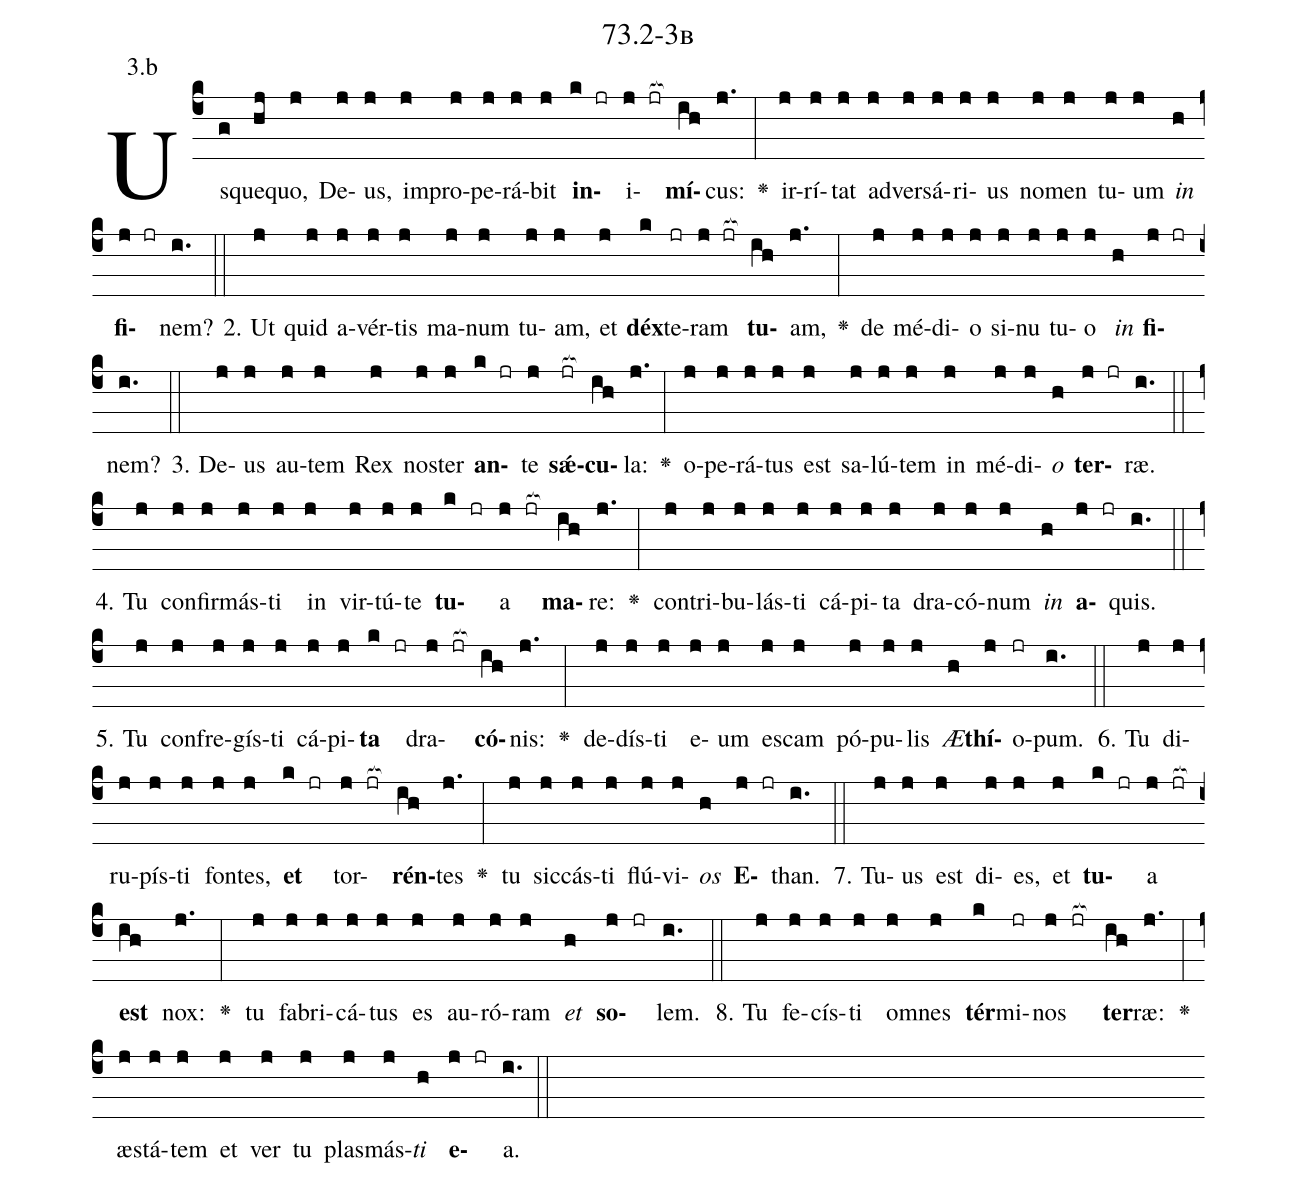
name: 73.2-3b;
annotation: 3.b;
%%
(c4)Us(g)que(hj)quo,(j) De(j)us,(j) im(j)pro(j)pe(j)rá(j)bit(j) <b>in</b>(k jr)i(j jr[ocb:1{])<b>mí</b>(ih[ocb:0}])cus:(j.) <v>\greheightstar</v>(:) ir(j)rí(j)tat(j) ad(j)ver(j)sá(j)ri(j)us(j) no(j)men(j) tu(j)um(j) <i>in</i>(h) <b>fi</b>(j jr)nem?(i.) (::)
2. Ut(j) quid(j) a(j)vér(j)tis(j) ma(j)num(j) tu(j)am,(j) et(j) <b>déx</b>(k)te(jr)ram(j jr[ocb:1{]) <b>tu</b>(ih[ocb:0}])am,(j.) <v>\greheightstar</v>(:) de(j) mé(j)di(j)o(j) si(j)nu(j) tu(j)o(j) <i>in</i>(h) <b>fi</b>(j jr)nem?(i.) (::)
3. De(j)us(j) au(j)tem(j) Rex(j) nos(j)ter(j) <b>an</b>(k jr)te(j) <b>sǽ</b>(jr[ocb:1{])<b>cu</b>(ih[ocb:0}])la:(j.) <v>\greheightstar</v>(:) o(j)pe(j)rá(j)tus(j) est(j) sa(j)lú(j)tem(j) in(j) mé(j)di(j)<i>o</i>(h) <b>ter</b>(j jr)ræ.(i.) (::)
4. Tu(j) con(j)fir(j)más(j)ti(j) in(j) vir(j)tú(j)te(j) <b>tu</b>(k jr)a(j jr[ocb:1{]) <b>ma</b>(ih[ocb:0}])re:(j.) <v>\greheightstar</v>(:) con(j)tri(j)bu(j)lás(j)ti(j) cá(j)pi(j)ta(j) dra(j)có(j)num(j) <i>in</i>(h) <b>a</b>(j jr)quis.(i.) (::)
5. Tu(j) con(j)fre(j)gís(j)ti(j) cá(j)pi(j)<b>ta</b>(k jr) dra(j jr[ocb:1{])<b>có</b>(ih[ocb:0}])nis:(j.) <v>\greheightstar</v>(:) de(j)dís(j)ti(j) e(j)um(j) es(j)cam(j) pó(j)pu(j)lis(j) <i>Æ</i>(h)<b>thí</b>(j)o(jr)pum.(i.) (::)
6. Tu(j) di(j)ru(j)pís(j)ti(j) fon(j)tes,(j) <b>et</b>(k jr) tor(j jr[ocb:1{])<b>rén</b>(ih[ocb:0}])tes(j.) <v>\greheightstar</v>(:) tu(j) sic(j)cás(j)ti(j) flú(j)vi(j)<i>os</i>(h) <b>E</b>(j jr)than.(i.) (::)
7. Tu(j)us(j) est(j) di(j)es,(j) et(j) <b>tu</b>(k jr)a(j jr[ocb:1{]) <b>est</b>(ih[ocb:0}]) nox:(j.) <v>\greheightstar</v>(:) tu(j) fa(j)bri(j)cá(j)tus(j) es(j) au(j)ró(j)ram(j) <i>et</i>(h) <b>so</b>(j jr)lem.(i.) (::)
8. Tu(j) fe(j)cís(j)ti(j) om(j)nes(j) <b>tér</b>(k)mi(jr)nos(j jr[ocb:1{]) <b>ter</b>(ih[ocb:0}])ræ:(j.) <v>\greheightstar</v>(:) æs(j)tá(j)tem(j) et(j) ver(j) tu(j) plas(j)más(j)<i>ti</i>(h) <b>e</b>(j jr)a.(i.) (::)
